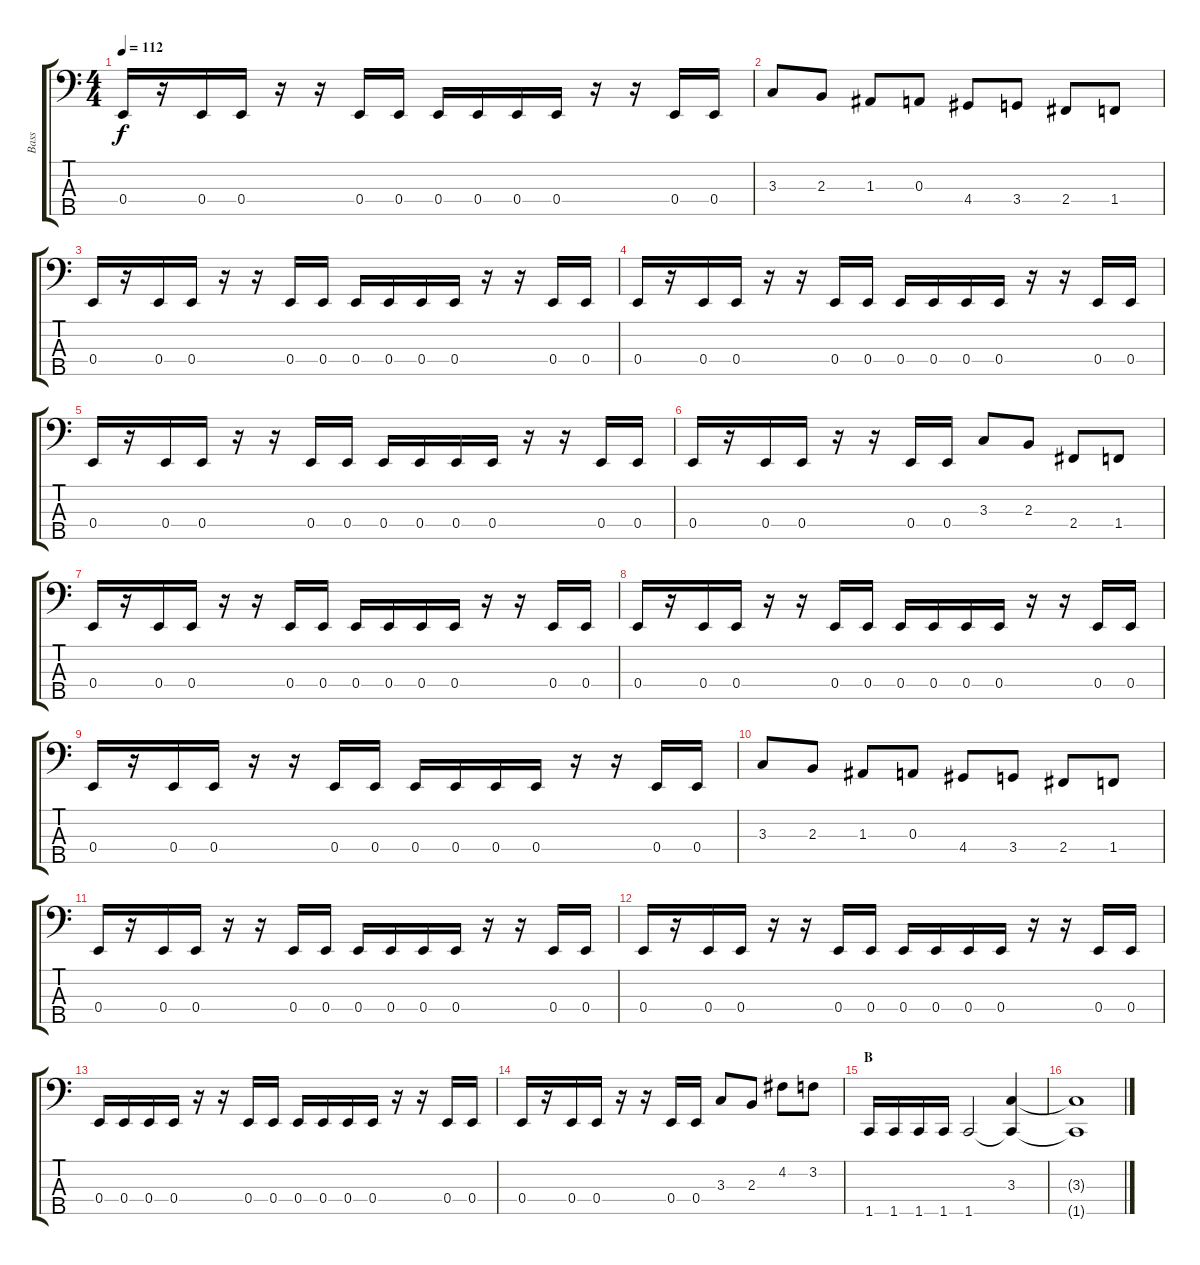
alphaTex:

\track ("Bass" "Bass") {instrument fretlessbass}
\staff {score tabs}
\tuning (G2 D2 A1 E1 B0) {hide}
\ts (4 4)
\tempo 112
\clef f4
\ks c
0.4.16{dy f} r.16 0.4.16 0.4.16 r.16 r.16 0.4.16 0.4.16 0.4.16 0.4.16 0.4.16 0.4.16 r.16 r.16 0.4.16 0.4.16 |
3.3.8 2.3.8 1.3.8 0.3.8 4.4.8 3.4.8 2.4.8 1.4.8 |
0.4.16 r.16 0.4.16 0.4.16 r.16 r.16 0.4.16 0.4.16 0.4.16 0.4.16 0.4.16 0.4.16 r.16 r.16 0.4.16 0.4.16 |
0.4.16 r.16 0.4.16 0.4.16 r.16 r.16 0.4.16 0.4.16 0.4.16 0.4.16 0.4.16 0.4.16 r.16 r.16 0.4.16 0.4.16 |
0.4.16 r.16 0.4.16 0.4.16 r.16 r.16 0.4.16 0.4.16 0.4.16 0.4.16 0.4.16 0.4.16 r.16 r.16 0.4.16 0.4.16 |
0.4.16 r.16 0.4.16 0.4.16 r.16 r.16 0.4.16 0.4.16 3.3.8 2.3.8 2.4.8 1.4.8 |
0.4.16 r.16 0.4.16 0.4.16 r.16 r.16 0.4.16 0.4.16 0.4.16 0.4.16 0.4.16 0.4.16 r.16 r.16 0.4.16 0.4.16 |
0.4.16 r.16 0.4.16 0.4.16 r.16 r.16 0.4.16 0.4.16 0.4.16 0.4.16 0.4.16 0.4.16 r.16 r.16 0.4.16 0.4.16 |
0.4.16 r.16 0.4.16 0.4.16 r.16 r.16 0.4.16 0.4.16 0.4.16 0.4.16 0.4.16 0.4.16 r.16 r.16 0.4.16 0.4.16 |
3.3.8 2.3.8 1.3.8 0.3.8 4.4.8 3.4.8 2.4.8 1.4.8 |
0.4.16 r.16 0.4.16 0.4.16 r.16 r.16 0.4.16 0.4.16 0.4.16 0.4.16 0.4.16 0.4.16 r.16 r.16 0.4.16 0.4.16 |
0.4.16 r.16 0.4.16 0.4.16 r.16 r.16 0.4.16 0.4.16 0.4.16 0.4.16 0.4.16 0.4.16 r.16 r.16 0.4.16 0.4.16 |
0.4.16 0.4.16 0.4.16 0.4.16 r.16 r.16 0.4.16 0.4.16 0.4.16 0.4.16 0.4.16 0.4.16 r.16 r.16 0.4.16 0.4.16 |
0.4.16 r.16 0.4.16 0.4.16 r.16 r.16 0.4.16 0.4.16 3.3.8 2.3.8 4.2.8 3.2.8 |
\section ("" "B")
1.5.16 1.5.16 1.5.16 1.5.16 1.5.2 (3.3 1.5{t}).4 |
(3.3{t} 1.5{t}).1
